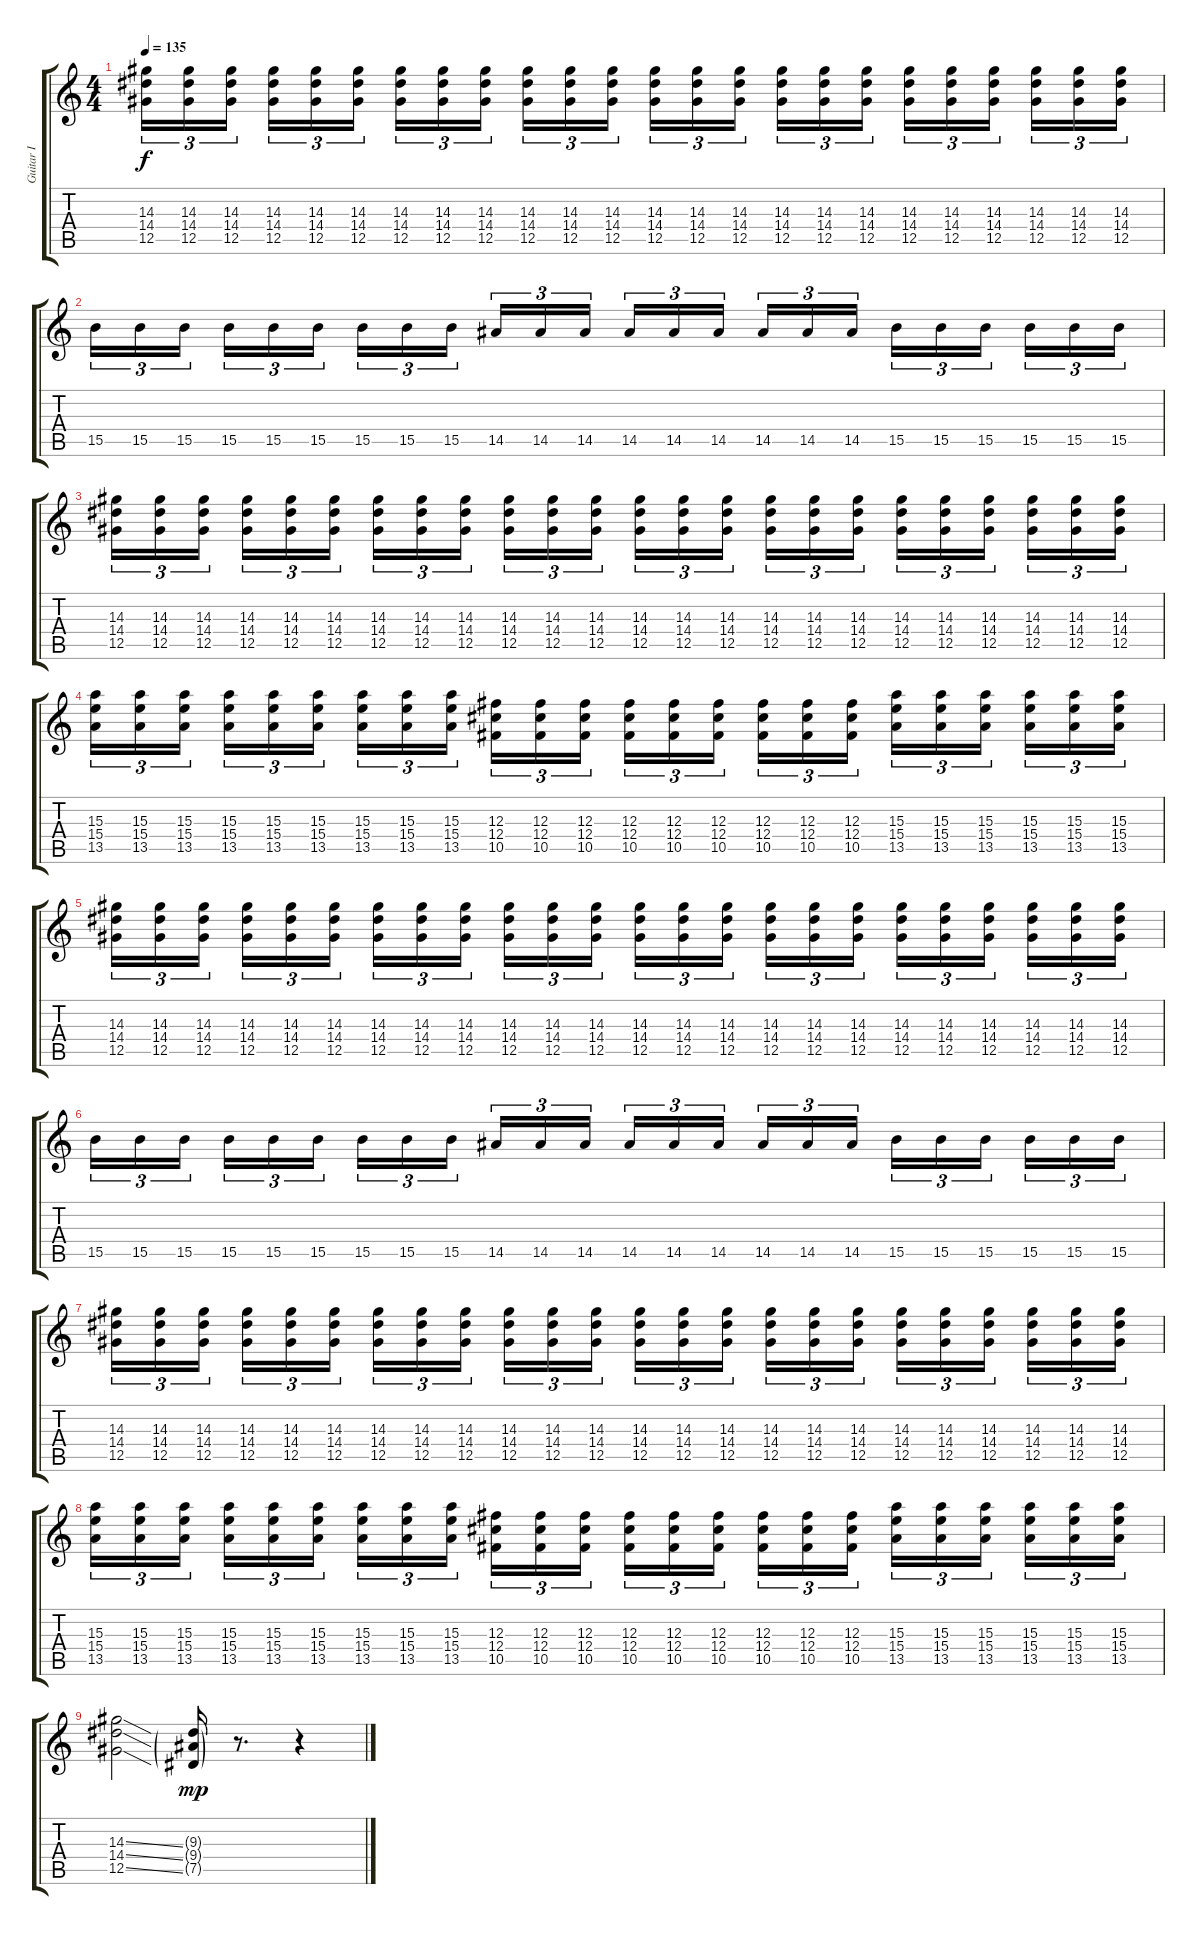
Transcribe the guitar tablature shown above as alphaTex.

\track ("Guitar I" "Guitar I") {instrument distortionguitar}
\staff {score tabs}
\tuning (Eb4 Bb3 Gb3 Db3 Ab2 Eb2) {hide}
\ts (4 4)
\tempo 135
\clef g2
\ks c
(14.3 14.4 12.5).16{tu (3 2) dy f} (14.3 14.4 12.5).16{tu (3 2)} (14.3 14.4 12.5).16{tu (3 2)} (14.3 14.4 12.5).16{tu (3 2)} (14.3 14.4 12.5).16{tu (3 2)} (14.3 14.4 12.5).16{tu (3 2)} (14.3 14.4 12.5).16{tu (3 2)} (14.3 14.4 12.5).16{tu (3 2)} (14.3 14.4 12.5).16{tu (3 2)} (14.3 14.4 12.5).16{tu (3 2)} (14.3 14.4 12.5).16{tu (3 2)} (14.3 14.4 12.5).16{tu (3 2)} (14.3 14.4 12.5).16{tu (3 2)} (14.3 14.4 12.5).16{tu (3 2)} (14.3 14.4 12.5).16{tu (3 2)} (14.3 14.4 12.5).16{tu (3 2)} (14.3 14.4 12.5).16{tu (3 2)} (14.3 14.4 12.5).16{tu (3 2)} (14.3 14.4 12.5).16{tu (3 2)} (14.3 14.4 12.5).16{tu (3 2)} (14.3 14.4 12.5).16{tu (3 2)} (14.3 14.4 12.5).16{tu (3 2)} (14.3 14.4 12.5).16{tu (3 2)} (14.3 14.4 12.5).16{tu (3 2)} |
15.5.16{tu (3 2) volume 16} 15.5.16{tu (3 2)} 15.5.16{tu (3 2)} 15.5.16{tu (3 2)} 15.5.16{tu (3 2)} 15.5.16{tu (3 2)} 15.5.16{tu (3 2)} 15.5.16{tu (3 2)} 15.5.16{tu (3 2)} 14.5.16{tu (3 2)} 14.5.16{tu (3 2)} 14.5.16{tu (3 2)} 14.5.16{tu (3 2)} 14.5.16{tu (3 2)} 14.5.16{tu (3 2)} 14.5.16{tu (3 2)} 14.5.16{tu (3 2)} 14.5.16{tu (3 2)} 15.5.16{tu (3 2)} 15.5.16{tu (3 2)} 15.5.16{tu (3 2)} 15.5.16{tu (3 2)} 15.5.16{tu (3 2)} 15.5.16{tu (3 2)} |
(14.3 14.4 12.5).16{tu (3 2) volume 13} (14.3 14.4 12.5).16{tu (3 2)} (14.3 14.4 12.5).16{tu (3 2)} (14.3 14.4 12.5).16{tu (3 2)} (14.3 14.4 12.5).16{tu (3 2)} (14.3 14.4 12.5).16{tu (3 2)} (14.3 14.4 12.5).16{tu (3 2)} (14.3 14.4 12.5).16{tu (3 2)} (14.3 14.4 12.5).16{tu (3 2)} (14.3 14.4 12.5).16{tu (3 2)} (14.3 14.4 12.5).16{tu (3 2)} (14.3 14.4 12.5).16{tu (3 2)} (14.3 14.4 12.5).16{tu (3 2)} (14.3 14.4 12.5).16{tu (3 2)} (14.3 14.4 12.5).16{tu (3 2)} (14.3 14.4 12.5).16{tu (3 2)} (14.3 14.4 12.5).16{tu (3 2)} (14.3 14.4 12.5).16{tu (3 2)} (14.3 14.4 12.5).16{tu (3 2)} (14.3 14.4 12.5).16{tu (3 2)} (14.3 14.4 12.5).16{tu (3 2)} (14.3 14.4 12.5).16{tu (3 2)} (14.3 14.4 12.5).16{tu (3 2)} (14.3 14.4 12.5).16{tu (3 2)} |
(15.3 15.4 13.5).16{tu (3 2)} (15.3 15.4 13.5).16{tu (3 2)} (15.3 15.4 13.5).16{tu (3 2)} (15.3 15.4 13.5).16{tu (3 2)} (15.3 15.4 13.5).16{tu (3 2)} (15.3 15.4 13.5).16{tu (3 2)} (15.3 15.4 13.5).16{tu (3 2)} (15.3 15.4 13.5).16{tu (3 2)} (15.3 15.4 13.5).16{tu (3 2)} (12.3 12.4 10.5).16{tu (3 2)} (12.3 12.4 10.5).16{tu (3 2)} (12.3 12.4 10.5).16{tu (3 2)} (12.3 12.4 10.5).16{tu (3 2)} (12.3 12.4 10.5).16{tu (3 2)} (12.3 12.4 10.5).16{tu (3 2)} (12.3 12.4 10.5).16{tu (3 2)} (12.3 12.4 10.5).16{tu (3 2)} (12.3 12.4 10.5).16{tu (3 2)} (15.3 15.4 13.5).16{tu (3 2)} (15.3 15.4 13.5).16{tu (3 2)} (15.3 15.4 13.5).16{tu (3 2)} (15.3 15.4 13.5).16{tu (3 2)} (15.3 15.4 13.5).16{tu (3 2)} (15.3 15.4 13.5).16{tu (3 2)} |
(14.3 14.4 12.5).16{tu (3 2)} (14.3 14.4 12.5).16{tu (3 2)} (14.3 14.4 12.5).16{tu (3 2)} (14.3 14.4 12.5).16{tu (3 2)} (14.3 14.4 12.5).16{tu (3 2)} (14.3 14.4 12.5).16{tu (3 2)} (14.3 14.4 12.5).16{tu (3 2)} (14.3 14.4 12.5).16{tu (3 2)} (14.3 14.4 12.5).16{tu (3 2)} (14.3 14.4 12.5).16{tu (3 2)} (14.3 14.4 12.5).16{tu (3 2)} (14.3 14.4 12.5).16{tu (3 2)} (14.3 14.4 12.5).16{tu (3 2)} (14.3 14.4 12.5).16{tu (3 2)} (14.3 14.4 12.5).16{tu (3 2)} (14.3 14.4 12.5).16{tu (3 2)} (14.3 14.4 12.5).16{tu (3 2)} (14.3 14.4 12.5).16{tu (3 2)} (14.3 14.4 12.5).16{tu (3 2)} (14.3 14.4 12.5).16{tu (3 2)} (14.3 14.4 12.5).16{tu (3 2)} (14.3 14.4 12.5).16{tu (3 2)} (14.3 14.4 12.5).16{tu (3 2)} (14.3 14.4 12.5).16{tu (3 2)} |
15.5.16{tu (3 2) volume 16} 15.5.16{tu (3 2)} 15.5.16{tu (3 2)} 15.5.16{tu (3 2)} 15.5.16{tu (3 2)} 15.5.16{tu (3 2)} 15.5.16{tu (3 2)} 15.5.16{tu (3 2)} 15.5.16{tu (3 2)} 14.5.16{tu (3 2)} 14.5.16{tu (3 2)} 14.5.16{tu (3 2)} 14.5.16{tu (3 2)} 14.5.16{tu (3 2)} 14.5.16{tu (3 2)} 14.5.16{tu (3 2)} 14.5.16{tu (3 2)} 14.5.16{tu (3 2)} 15.5.16{tu (3 2)} 15.5.16{tu (3 2)} 15.5.16{tu (3 2)} 15.5.16{tu (3 2)} 15.5.16{tu (3 2)} 15.5.16{tu (3 2)} |
(14.3 14.4 12.5).16{tu (3 2)} (14.3 14.4 12.5).16{tu (3 2)} (14.3 14.4 12.5).16{tu (3 2)} (14.3 14.4 12.5).16{tu (3 2)} (14.3 14.4 12.5).16{tu (3 2)} (14.3 14.4 12.5).16{tu (3 2)} (14.3 14.4 12.5).16{tu (3 2)} (14.3 14.4 12.5).16{tu (3 2)} (14.3 14.4 12.5).16{tu (3 2)} (14.3 14.4 12.5).16{tu (3 2)} (14.3 14.4 12.5).16{tu (3 2)} (14.3 14.4 12.5).16{tu (3 2)} (14.3 14.4 12.5).16{tu (3 2)} (14.3 14.4 12.5).16{tu (3 2)} (14.3 14.4 12.5).16{tu (3 2)} (14.3 14.4 12.5).16{tu (3 2)} (14.3 14.4 12.5).16{tu (3 2)} (14.3 14.4 12.5).16{tu (3 2)} (14.3 14.4 12.5).16{tu (3 2)} (14.3 14.4 12.5).16{tu (3 2)} (14.3 14.4 12.5).16{tu (3 2)} (14.3 14.4 12.5).16{tu (3 2)} (14.3 14.4 12.5).16{tu (3 2)} (14.3 14.4 12.5).16{tu (3 2)} |
(15.3 15.4 13.5).16{tu (3 2)} (15.3 15.4 13.5).16{tu (3 2)} (15.3 15.4 13.5).16{tu (3 2)} (15.3 15.4 13.5).16{tu (3 2)} (15.3 15.4 13.5).16{tu (3 2)} (15.3 15.4 13.5).16{tu (3 2)} (15.3 15.4 13.5).16{tu (3 2)} (15.3 15.4 13.5).16{tu (3 2)} (15.3 15.4 13.5).16{tu (3 2)} (12.3 12.4 10.5).16{tu (3 2)} (12.3 12.4 10.5).16{tu (3 2)} (12.3 12.4 10.5).16{tu (3 2)} (12.3 12.4 10.5).16{tu (3 2)} (12.3 12.4 10.5).16{tu (3 2)} (12.3 12.4 10.5).16{tu (3 2)} (12.3 12.4 10.5).16{tu (3 2)} (12.3 12.4 10.5).16{tu (3 2)} (12.3 12.4 10.5).16{tu (3 2)} (15.3 15.4 13.5).16{tu (3 2)} (15.3 15.4 13.5).16{tu (3 2)} (15.3 15.4 13.5).16{tu (3 2)} (15.3 15.4 13.5).16{tu (3 2)} (15.3 15.4 13.5).16{tu (3 2)} (15.3 15.4 13.5).16{tu (3 2)} |
(14.3{ss} 14.4{ss} 12.5{ss}).2 (9.3{g} 9.4{g} 7.5{g}).16{dy mp} r.8{d} r.4
